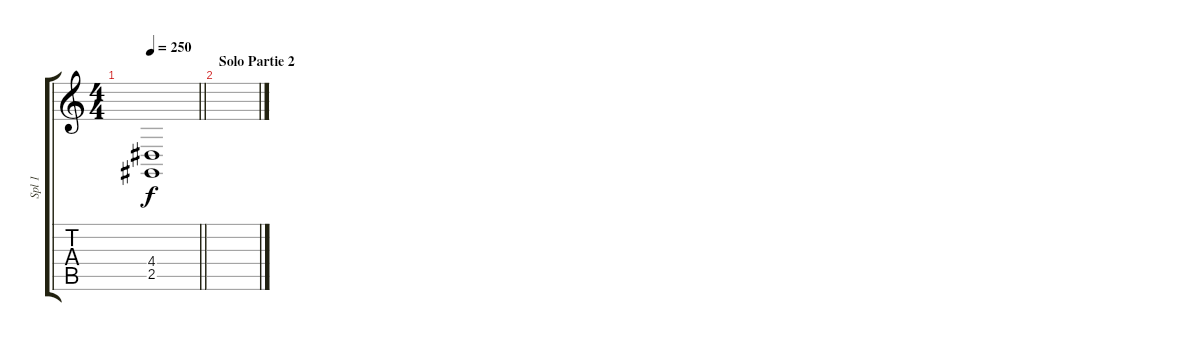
\track ("Spl 1" "Spl 1") {instrument stringensemble1}
\staff {score tabs}
\tuning (Db4 Ab3 E3 B2 Gb2 Db2) {hide}
\ts (4 4)
\tempo 250
\clef g2
\barLineRight lightlight
\ks c
(4.4 2.5).1{dy f} |
\section ("" "Solo Partie 2")
